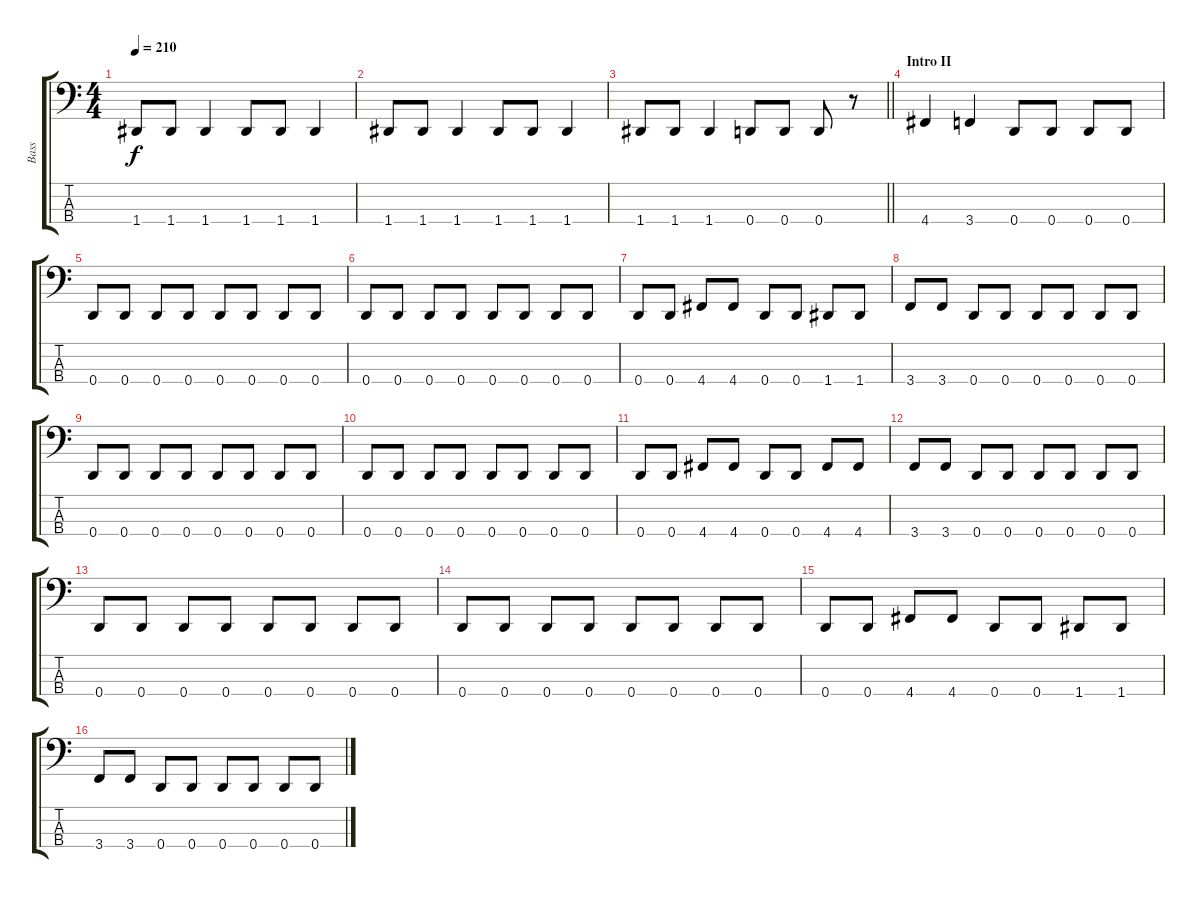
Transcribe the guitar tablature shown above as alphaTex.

\track ("Bass" "Bass") {instrument electricbasspick}
\staff {score tabs}
\tuning (F2 C2 G1 D1) {hide}
\ts (4 4)
\tempo 210
\clef f4
\ks c
1.4.8{dy f} 1.4.8 1.4.4 1.4.8 1.4.8 1.4.4 |
1.4.8 1.4.8 1.4.4 1.4.8 1.4.8 1.4.4 |
\barLineRight lightlight
1.4.8 1.4.8 1.4.4 0.4.8 0.4.8 0.4.8 r.8 |
\section ("" "Intro II")
4.4.4 3.4.4 0.4.8 0.4.8 0.4.8 0.4.8 |
0.4.8 0.4.8 0.4.8 0.4.8 0.4.8 0.4.8 0.4.8 0.4.8 |
0.4.8 0.4.8 0.4.8 0.4.8 0.4.8 0.4.8 0.4.8 0.4.8 |
0.4.8 0.4.8 4.4.8 4.4.8 0.4.8 0.4.8 1.4.8 1.4.8 |
3.4.8 3.4.8 0.4.8 0.4.8 0.4.8 0.4.8 0.4.8 0.4.8 |
0.4.8 0.4.8 0.4.8 0.4.8 0.4.8 0.4.8 0.4.8 0.4.8 |
0.4.8 0.4.8 0.4.8 0.4.8 0.4.8 0.4.8 0.4.8 0.4.8 |
0.4.8 0.4.8 4.4.8 4.4.8 0.4.8 0.4.8 4.4.8 4.4.8 |
3.4.8 3.4.8 0.4.8 0.4.8 0.4.8 0.4.8 0.4.8 0.4.8 |
0.4.8 0.4.8 0.4.8 0.4.8 0.4.8 0.4.8 0.4.8 0.4.8 |
0.4.8 0.4.8 0.4.8 0.4.8 0.4.8 0.4.8 0.4.8 0.4.8 |
0.4.8 0.4.8 4.4.8 4.4.8 0.4.8 0.4.8 1.4.8 1.4.8 |
3.4.8 3.4.8 0.4.8 0.4.8 0.4.8 0.4.8 0.4.8 0.4.8
